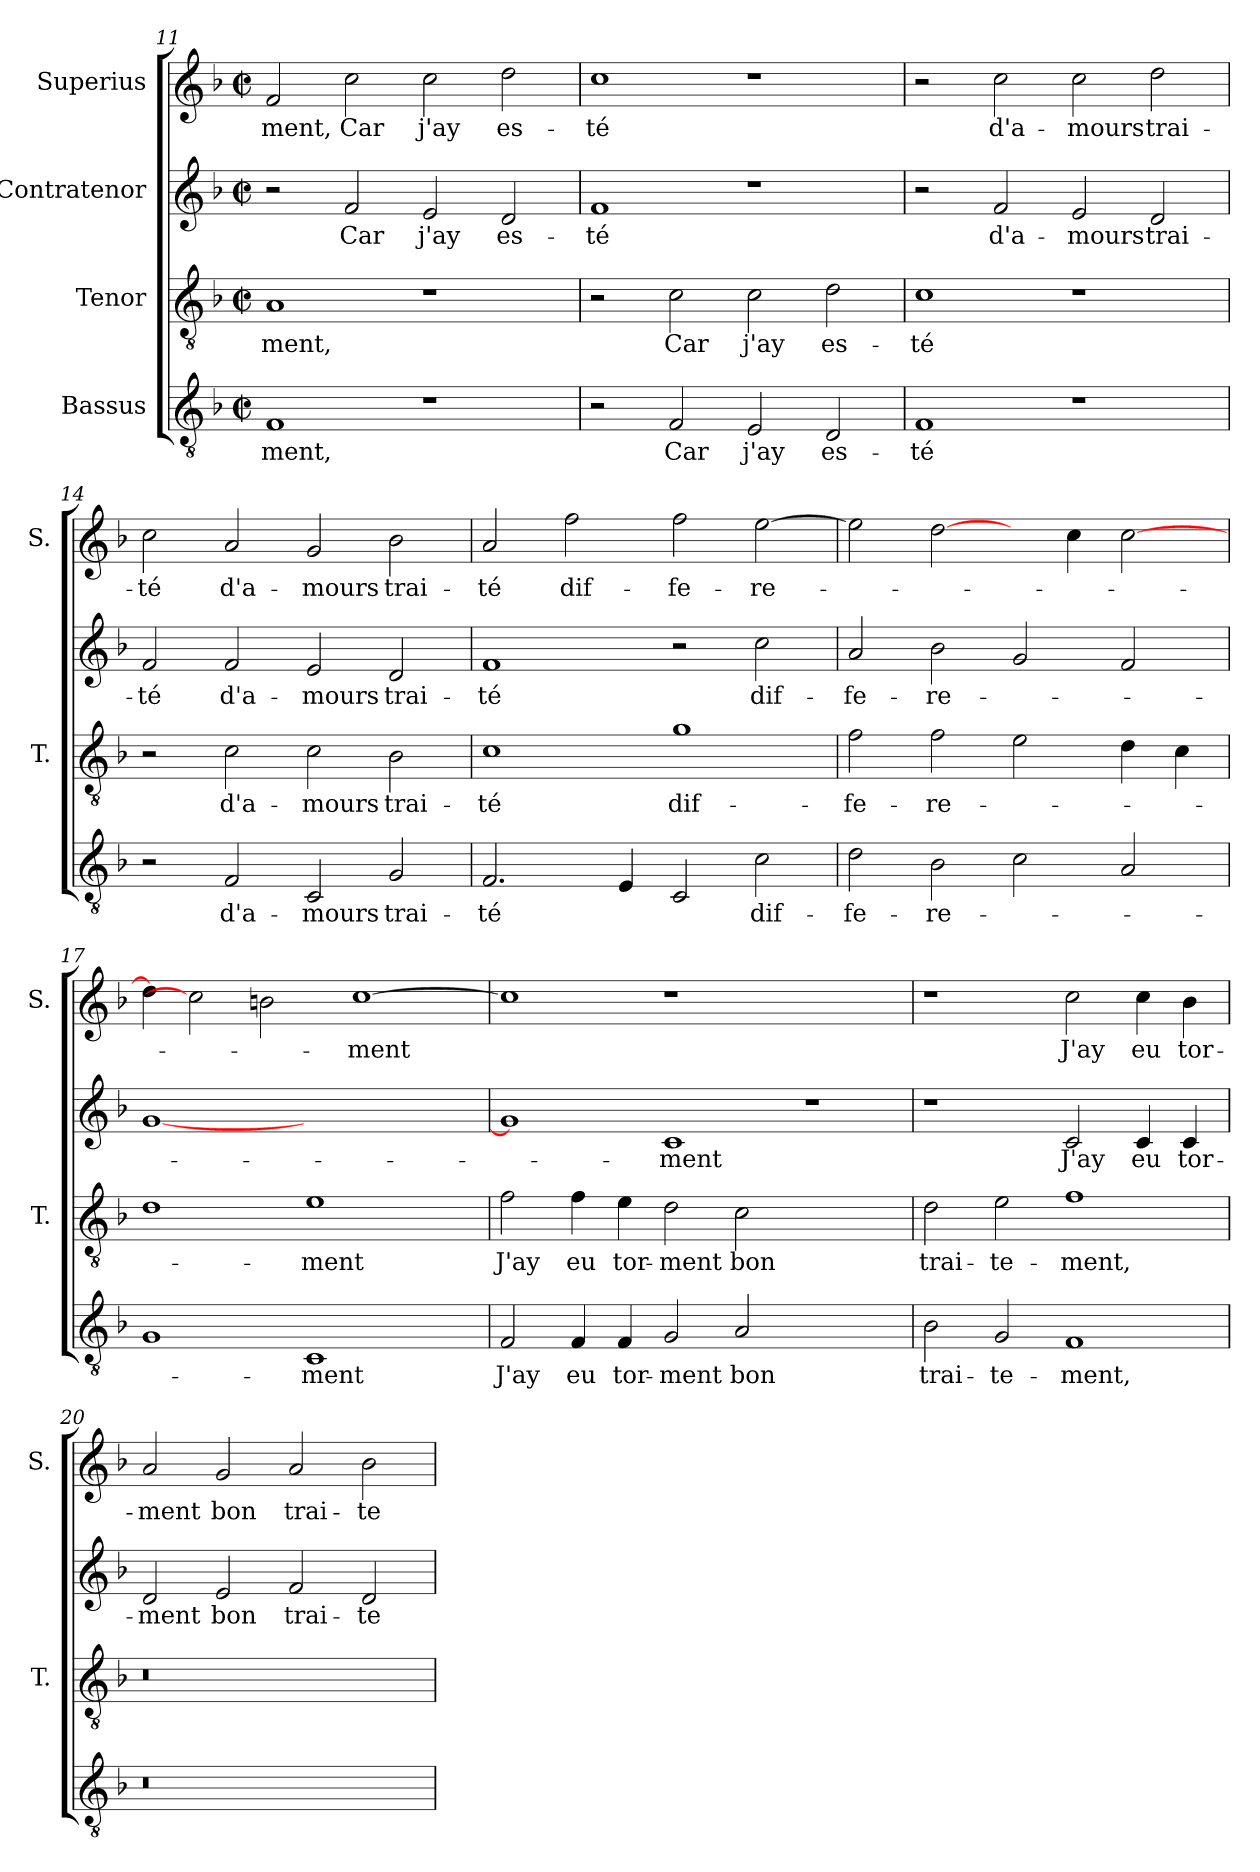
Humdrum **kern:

**kern	**text	**kern	**text	**kern	**text	**kern	**text
*part4	*part4	*part3	*part3	*part2	*part2	*part1	*part1
*staff4	*staff4	*staff3	*staff3	*staff2	*staff2	*staff1	*staff1
*I"Bassus	*	*I"Tenor	*	*I"Contratenor	*	*I"Superius	*
*	*	*I'T.	*	*	*	*I'S.	*
!!LO:LB:g=z
*clefGv2	*	*clefGv2	*	*clefG2	*	*clefG2	*
*k[b-]	*	*k[b-]	*	*k[b-]	*	*k[b-]	*
*F:	*	*F:	*	*F:	*	*F:	*
*M2/2	*	*M2/2	*	*M2/2	*	*M2/2	*
*met(c|)	*	*met(c|)	*	*met(c|)	*	*met(c|)	*
=11	=11	=11	=11	=11	=11	=11	=11
1F/	-ment,	1A/	-ment,	2r	.	2f/	-ment,
.	.	.	.	2f/	Car	2cc\	Car
1r	.	1r	.	2e/	j'ay	2cc\	j'ay
.	.	.	.	2d/	es-	2dd\	es-
=12	=12	=12	=12	=12	=12	=12	=12
2r	.	2r	.	1f/	-té	1cc\	-té
2F/	Car	2c\	Car	.	.	.	.
2E/	j'ay	2c\	j'ay	1r	.	1r	.
2D/	es-	2d\	es-	.	.	.	.
=13	=13	=13	=13	=13	=13	=13	=13
1F/	-té	1c\	-té	2r	.	2r	.
.	.	.	.	2f/	d'a-	2cc\	d'a-
1r	.	1r	.	2e/	-mours	2cc\	-mours
.	.	.	.	2d/	trai-	2dd\	trai-
=14	=14	=14	=14	=14	=14	=14	=14
2r	.	2r	.	2f/	-té	2cc\	-té
2F/	d'a-	2c\	d'a-	2f/	d'a-	2a/	d'a-
2C/	-mours	2c\	-mours	2e/	-mours	2g/	-mours
2G/	trai-	2B-\	trai-	2d/	trai-	2b-\	trai-
=15	=15	=15	=15	=15	=15	=15	=15
2.F/	-té	1c\	-té	1f/	-té	2a/	-té
.	.	.	.	.	.	2ff\	dif-
4E/	.	.	.	.	.	.	.
2C/	.	1g\	dif-	2r	.	2ff\	-fe-
2c\	dif-	.	.	2cc\	dif-	[2ee\	-re-
!!LO:PB:g=z
=16	=16	=16	=16	=16	=16	=16	=16
2d\	-fe-	2f\	-fe-	2a/	-fe-	2ee\]	.
2B-\	-re-	2f\	-re-	2b-\	-re-	[2dd\	.
2c\	.	2e\	.	2g/	.	4ryy	.
.	.	.	.	.	.	4cc\	.
2A/	.	4d\	.	2f/	.	[2cc\	.
.	.	4c\	.	.	.	.	.
=17	=17	=17	=17	=17	=17	=17	=17
1G/	.	1d\	.	[1g/	.	4dd\]	.
.	.	.	.	.	.	2cc\]	.
.	.	.	.	.	.	2bn\	.
1C/	-ment	1e\	-ment	1ryy	.	.	.
.	.	.	.	.	.	[1cc\	-ment
4ryy	.	4ryy	.	4ryy	.	.	.
=18	=18	=18	=18	=18	=18	=18	=18
2F/	J'ay	2f\	J'ay	1g/]	.	1cc\]	.
4F/	eu	4f\	eu	.	.	.	.
4F/	tor-	4e\	tor-	.	.	.	.
2G/	-ment	2d\	-ment	1c/	-ment	1r	.
2A/	bon	2c\	bon	.	.	.	.
1ryy	.	1ryy	.	1r	.	1ryy	.
=19	=19	=19	=19	=19	=19	=19	=19
2B-\	trai-	2d\	trai-	1r	.	1r	.
2G/	-te-	2e\	-te-	.	.	.	.
1F/	-ment,	1f\	-ment,	2c/	J'ay	2cc\	J'ay
.	.	.	.	4c/	eu	4cc\	eu
.	.	.	.	4c/	tor-	4b-\	tor-
=20	=20	=20	=20	=20	=20	=20	=20
!LO:N:vis=0	!	!LO:N:vis=0	!	!	!	!	!
1r	.	1r	.	2d/	-ment	2a/	-ment
.	.	.	.	2e/	bon	2g/	bon
1ryy	.	1ryy	.	2f/	trai-	2a/	trai-
.	.	.	.	2d/	-te-	2b-\	-te-
=	=	=	=	=	=	=	=
*-	*-	*-	*-	*-	*-	*-	*-
